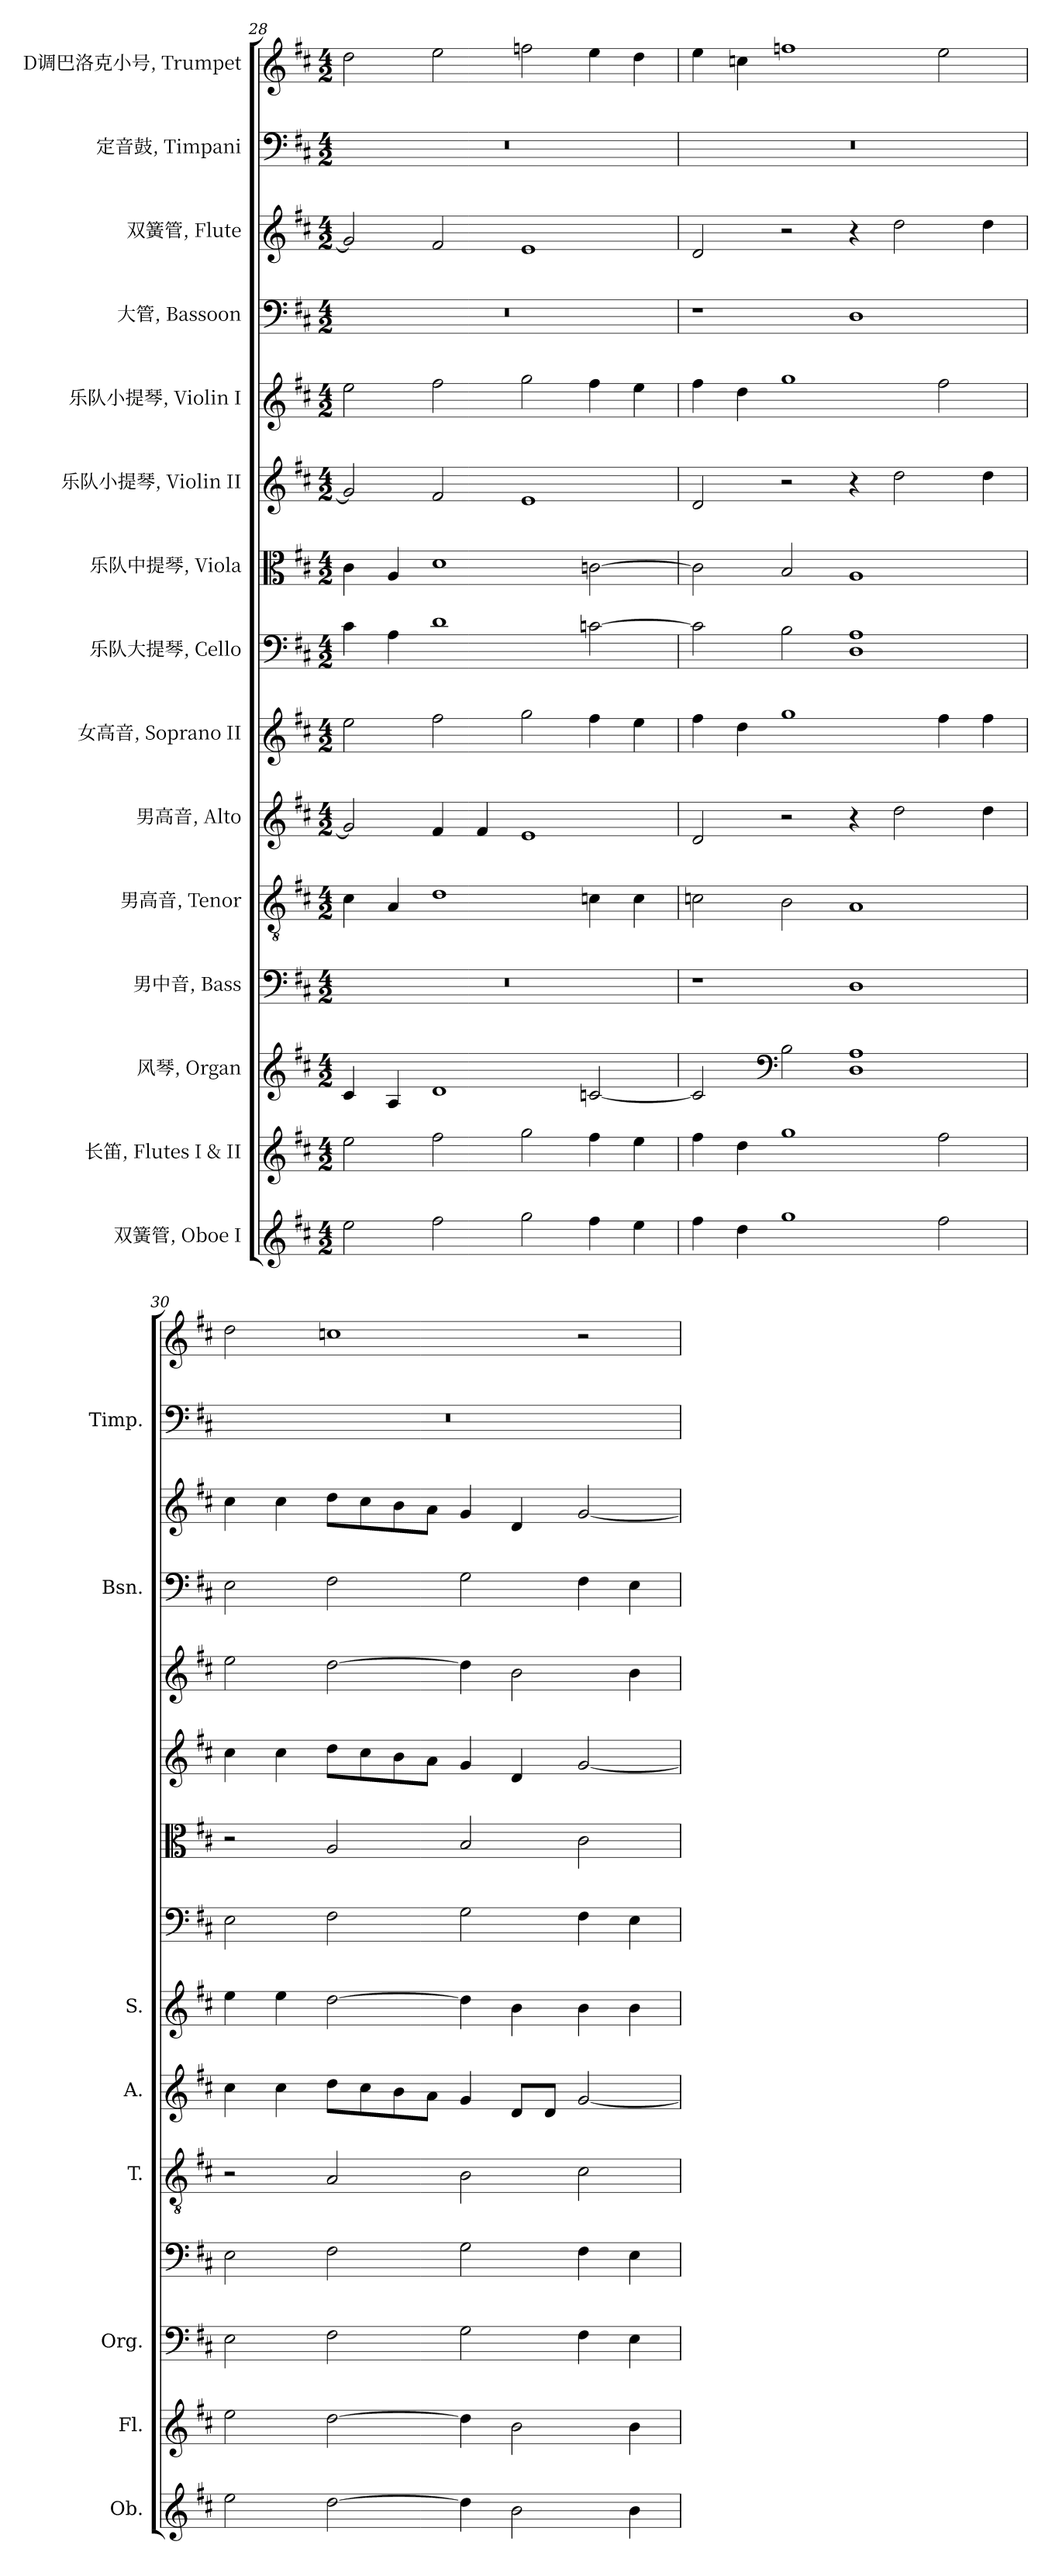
**kern	**kern	**kern	**kern	**kern	**kern	**kern	**kern	**kern	**kern	**kern	**kern	**kern	**kern	**kern
*part15	*part14	*part13	*part12	*part11	*part10	*part9	*part8	*part7	*part6	*part5	*part4	*part3	*part2	*part1
*staff15	*staff14	*staff13	*staff12	*staff11	*staff10	*staff9	*staff8	*staff7	*staff6	*staff5	*staff4	*staff3	*staff2	*staff1
*I"双簧管, Oboe I	*I"长笛, Flutes I &amp; II	*I"风琴, Organ	*I"男中音, Bass	*I"男高音, Tenor	*I"男高音, Alto	*I"女高音, Soprano II	*I"乐队大提琴, Cello	*I"乐队中提琴, Viola	*I"乐队小提琴, Violin II	*I"乐队小提琴, Violin I	*I"大管, Bassoon	*I"双簧管, Flute	*I"定音鼓, Timpani	*I"D调巴洛克小号, Trumpet
*I'Ob.	*I'Fl.	*I'Org.	*	*I'T.	*I'A.	*I'S.	*	*	*	*	*I'Bsn.	*	*I'Timp.	*
*clefG2	*clefG2	*clefG2	*clefF4	*clefGv2	*clefG2	*clefG2	*clefF4	*clefC3	*clefG2	*clefG2	*clefF4	*clefG2	*clefF4	*clefG2
*	*	*	*	*	*	*	*	*	*	*	*	*	*	*ITrd-1c-2
*k[f#c#]	*k[f#c#]	*k[f#c#]	*k[f#c#]	*k[f#c#]	*k[f#c#]	*k[f#c#]	*k[f#c#]	*k[f#c#]	*k[f#c#]	*k[f#c#]	*k[f#c#]	*k[f#c#]	*k[f#c#]	*k[f#c#g#d#]
*M4/2	*M4/2	*M4/2	*M4/2	*M4/2	*M4/2	*M4/2	*M4/2	*M4/2	*M4/2	*M4/2	*M4/2	*M4/2	*M4/2	*M4/2
=28	=28	=28	=28	=28	=28	=28	=28	=28	=28	=28	=28	=28	=28	=28
2ee\	2ee\	4c#/	0r	4c#\	2g/]	2ee\	4c#\	4c#\	2g/]	2ee\	0r	2g/]	0r	2ee\
.	.	4A/	.	4A/	.	.	4A\	4A/	.	.	.	.	.	.
2ff#\	2ff#\	1d	.	1d	4f#/	2ff#\	1d	1d	2f#/	2ff#\	.	2f#/	.	2ff#\
.	.	.	.	.	4f#/	.	.	.	.	.	.	.	.	.
2gg\	2gg\	.	.	.	1e	2gg\	.	.	1e	2gg\	.	1e	.	2ggn\
4ff#\	4ff#\	[2cn/	.	4cn\	.	4ff#\	[2cn\	[2cn\	.	4ff#\	.	.	.	4ff#\
4ee\	4ee\	.	.	4c\	.	4ee\	.	.	.	4ee\	.	.	.	4ee\
!!LO:PB:g=z
=29	=29	=29	=29	=29	=29	=29	=29	=29	=29	=29	=29	=29	=29	=29
4ff#\	4ff#\	2c/]	1r	2cn\	2d/	4ff#\	2c\]	2c\]	2d/	4ff#\	1r	2d/	0r	4ff#\
4dd\	4dd\	.	.	.	.	4dd\	.	.	.	4dd\	.	.	.	4ddn\
*	*	*clefF4	*	*	*	*	*	*	*	*	*	*	*	*
1gg	1gg	2B\	.	2B\	2r	1gg	2B\	2B/	2r	1gg	.	2r	.	1ggn
.	.	1D 1A	1D	1A	4r	.	1D 1A	1A	4r	.	1D	4r	.	.
.	.	.	.	.	2dd\	.	.	.	2dd\	.	.	2dd\	.	.
2ff#\	2ff#\	.	.	.	.	4ff#\	.	.	.	2ff#\	.	.	.	2ff#\
.	.	.	.	.	4dd\	4ff#\	.	.	4dd\	.	.	4dd\	.	.
=30	=30	=30	=30	=30	=30	=30	=30	=30	=30	=30	=30	=30	=30	=30
2ee\	2ee\	2E\	2E\	2r	4cc#\	4ee\	2E\	2r	4cc#\	2ee\	2E\	4cc#\	0r	2ee\
.	.	.	.	.	4cc#\	4ee\	.	.	4cc#\	.	.	4cc#\	.	.
[2dd\	[2dd\	2F#\	2F#\	2A/	8dd\L	[2dd\	2F#\	2A/	8dd\L	[2dd\	2F#\	8dd\L	.	1ddn
.	.	.	.	.	8cc#\	.	.	.	8cc#\	.	.	8cc#\	.	.
.	.	.	.	.	8b\	.	.	.	8b\	.	.	8b\	.	.
.	.	.	.	.	8a\J	.	.	.	8a\J	.	.	8a\J	.	.
4dd\]	4dd\]	2G\	2G\	2B\	4g/	4dd\]	2G\	2B/	4g/	4dd\]	2G\	4g/	.	.
2b\	2b\	.	.	.	8d/L	4b\	.	.	4d/	2b\	.	4d/	.	.
.	.	.	.	.	8d/J	.	.	.	.	.	.	.	.	.
.	.	4F#\	4F#\	2c#\	[2g/	4b\	4F#\	2c#\	[2g/	.	4F#\	[2g/	.	2r
4b\	4b\	4E\	4E\	.	.	4b\	4E\	.	.	4b\	4E\	.	.	.
=	=	=	=	=	=	=	=	=	=	=	=	=	=	=
*-	*-	*-	*-	*-	*-	*-	*-	*-	*-	*-	*-	*-	*-	*-
